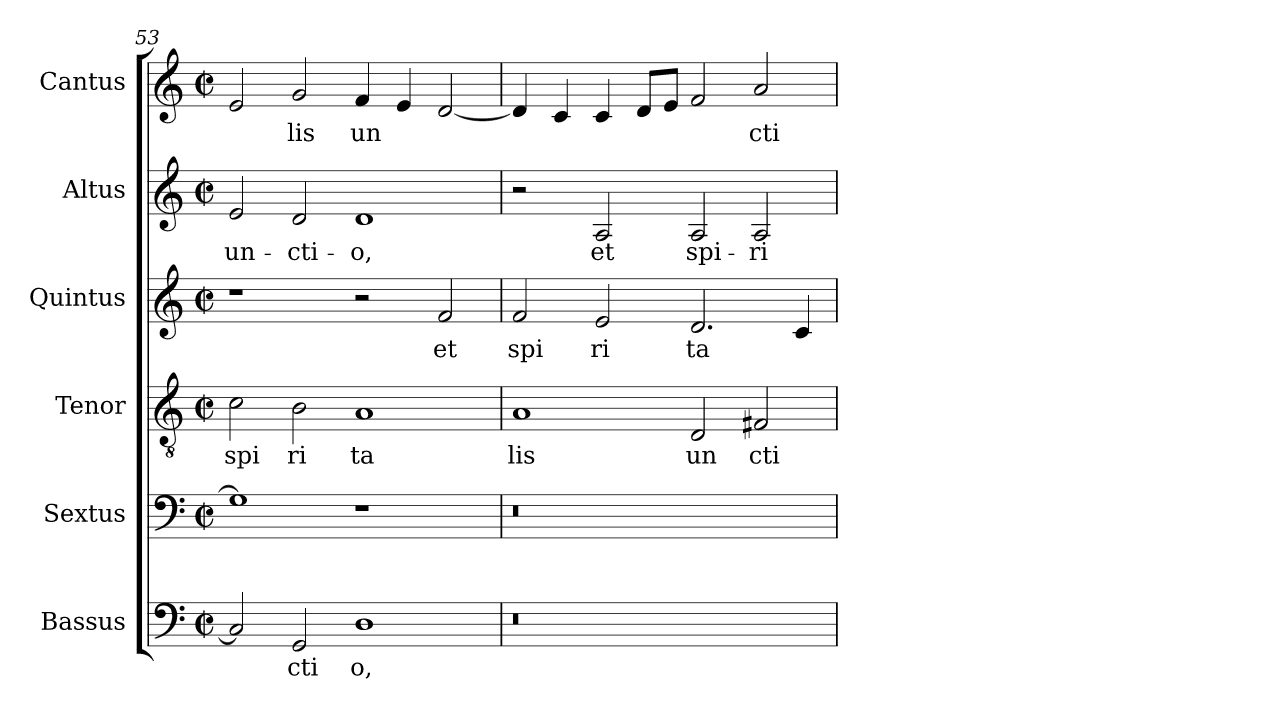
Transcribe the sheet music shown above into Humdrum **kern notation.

**kern	**text	**kern	**text	**kern	**text	**kern	**text	**kern	**text	**kern	**text
*part6	*part6	*part5	*part5	*part4	*part4	*part3	*part3	*part2	*part2	*part1	*part1
*staff6	*staff6	*staff5	*staff5	*staff4	*staff4	*staff3	*staff3	*staff2	*staff2	*staff1	*staff1
*I"Bassus	*	*I"Sextus	*	*I"Tenor	*	*I"Quintus	*	*I"Altus	*	*I"Cantus	*
*I'Bassus	*	*I'Sextus	*	*I'Tenor	*	*I'Quintus	*	*I'Altus	*	*I'Cantus	*
*clefF4	*	*clefF4	*	*clefGv2	*	*clefG2	*	*clefG2	*	*clefG2	*
*k[]	*	*k[]	*	*k[]	*	*k[]	*	*k[]	*	*k[]	*
*C:	*	*C:	*	*C:	*	*C:	*	*C:	*	*C:	*
*M2/2	*	*M2/2	*	*M2/2	*	*M2/2	*	*M2/2	*	*M2/2	*
*met(c|)	*	*met(c|)	*	*met(c|)	*	*met(c|)	*	*met(c|)	*	*met(c|)	*
=53	=53	=53	=53	=53	=53	=53	=53	=53	=53	=53	=53
!	!LO:LY:b:cj	!	!LO:LY:b:cj	!	!LO:LY:b:cj	!	!	!	!LO:LY:b:cj	!	!LO:LY:b:cj
2C/]	.	1G]	.	2c\	spi	1r	.	2e/	un-	2e/	.
!	!LO:LY:b:cj	!	!	!	!LO:LY:b:cj	!	!	!	!LO:LY:b:cj	!	!LO:LY:b:cj
2GG/	cti	.	.	2B\	ri	.	.	2d/	-cti-	2g/	lis
!	!LO:LY:b:cj	!	!	!	!LO:LY:b:cj	!	!	!	!LO:LY:b:cj	!	!LO:LY:b:cj
1D	o,	1r	.	1A	ta	2r	.	1d	-o,	4f/	un
!	!	!	!	!	!	!	!	!	!	!	!LO:LY:b:cj
.	.	.	.	.	.	.	.	.	.	4e/	.
!	!	!	!	!	!	!	!LO:LY:b:cj	!	!	!	!LO:LY:b:cj
.	.	.	.	.	.	2f/	et	.	.	[<2d/	.
=54	=54	=54	=54	=54	=54	=54	=54	=54	=54	=54	=54
!	!	!	!	!	!LO:LY:b:cj	!	!LO:LY:b:cj	!	!	!	!LO:LY:b:cj
0r	.	0r	.	1A	lis	2f/	spi	2r	.	4d/]	.
!	!	!	!	!	!	!	!	!	!	!	!LO:LY:b:cj
.	.	.	.	.	.	.	.	.	.	4c/	.
!	!	!	!	!	!	!	!LO:LY:b:cj	!	!LO:LY:b:cj	!	!LO:LY:b:cj
.	.	.	.	.	.	2e/	ri	2A/	et	4c/	.
!	!	!	!	!	!	!	!	!	!	!	!LO:LY:b:cj
.	.	.	.	.	.	.	.	.	.	8d/L	.
!	!	!	!	!	!	!	!	!	!	!	!LO:LY:b:cj
.	.	.	.	.	.	.	.	.	.	8e/J	.
!	!	!	!	!	!LO:LY:b:cj	!	!LO:LY:b:cj	!	!LO:LY:b:cj	!	!LO:LY:b:cj
.	.	.	.	2D/	un	2.d/	ta	2A/	spi-	2f/	.
!	!	!	!	!	!LO:LY:b:cj	!	!	!	!LO:LY:b:cj	!	!LO:LY:b:cj
.	.	.	.	2F#X/	cti	.	.	2A/	-ri-	2a/	cti
!	!	!	!	!	!	!	!LO:LY:b:cj	!	!	!	!
.	.	.	.	.	.	4c/	.	.	.	.	.
=	=	=	=	=	=	=	=	=	=	=	=
*-	*-	*-	*-	*-	*-	*-	*-	*-	*-	*-	*-
